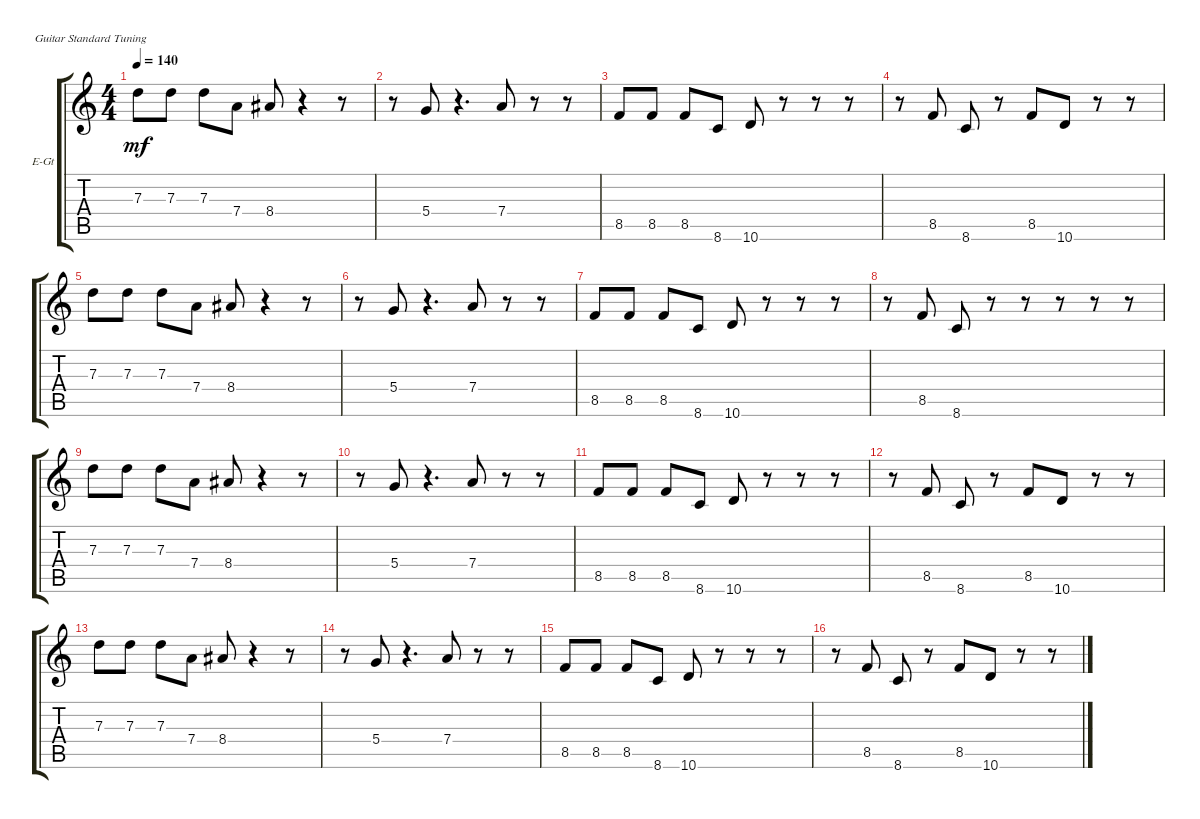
\defaultSystemsLayout 4
\bracketExtendMode groupsimilarinstruments
\firstSystemTrackNameOrientation horizontal
\otherSystemsTrackNameOrientation horizontal
\track ("Electric Guitar" "E-Gt") {instrument overdrivenguitar}
\staff {score tabs}
\tuning (E4 B3 G3 D3 A2 E2)
\ts (4 4)
\tempo 140
\clef g2
\ks c
7.3.8{dy mf} 7.3.8 7.3.8 7.4.8 8.4.8 r.4 r.8 |
r.8 5.4.8 r.4{d} 7.4.8 r.8 r.8 |
8.5.8 8.5.8 8.5.8 8.6.8 10.6.8 r.8 r.8 r.8 |
r.8 8.5.8 8.6.8 r.8 8.5.8 10.6.8 r.8 r.8 |
7.3.8 7.3.8 7.3.8 7.4.8 8.4.8 r.4 r.8 |
r.8 5.4.8 r.4{d} 7.4.8 r.8 r.8 |
8.5.8 8.5.8 8.5.8 8.6.8 10.6.8 r.8 r.8 r.8 |
r.8 8.5.8 8.6.8 r.8 r.8 r.8 r.8 r.8 |
7.3.8 7.3.8 7.3.8 7.4.8 8.4.8 r.4 r.8 |
r.8 5.4.8 r.4{d} 7.4.8 r.8 r.8 |
8.5.8 8.5.8 8.5.8 8.6.8 10.6.8 r.8 r.8 r.8 |
r.8 8.5.8 8.6.8 r.8 8.5.8 10.6.8 r.8 r.8 |
7.3.8 7.3.8 7.3.8 7.4.8 8.4.8 r.4 r.8 |
r.8 5.4.8 r.4{d} 7.4.8 r.8 r.8 |
8.5.8 8.5.8 8.5.8 8.6.8 10.6.8 r.8 r.8 r.8 |
r.8 8.5.8 8.6.8 r.8 8.5.8 10.6.8 r.8 r.8
